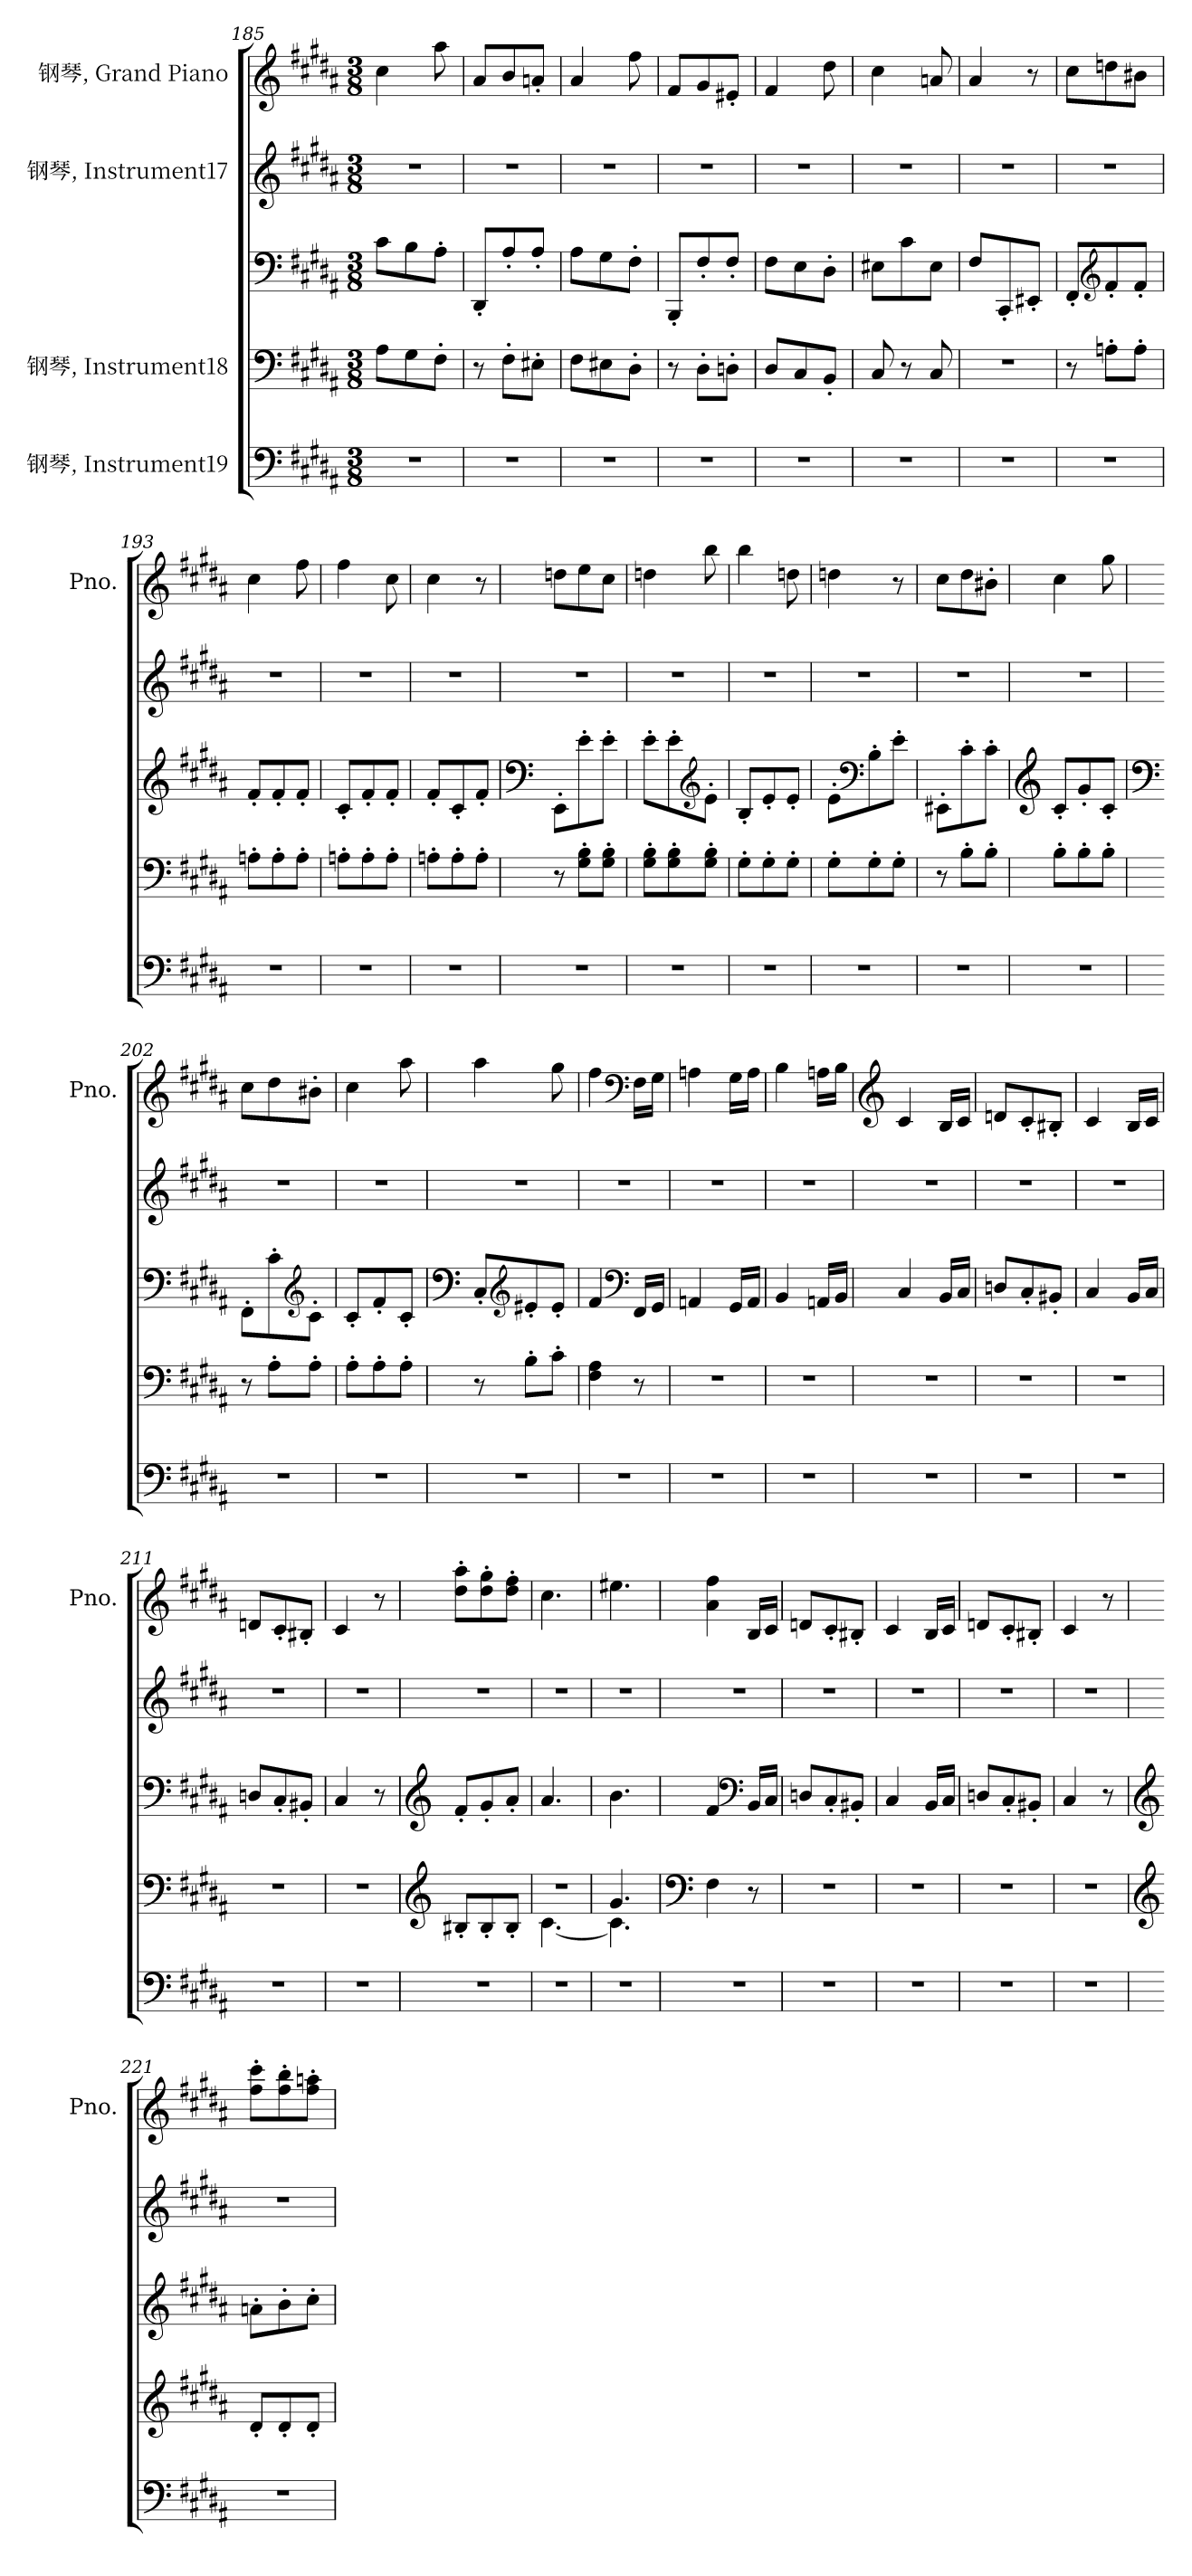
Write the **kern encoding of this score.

**kern	**kern	**kern	**kern	**kern
*part4	*part3	*part3	*part2	*part1
*staff5	*staff4	*staff3	*staff2	*staff1
*I"钢琴, Instrument19	*I"钢琴, Instrument18	*	*I"钢琴, Instrument17	*I"钢琴, Grand Piano
*	*	*	*	*I'Pno.
*clefF4	*clefF4	*clefF4	*clefG2	*clefG2
*k[f#c#g#d#a#]	*k[f#c#g#d#a#]	*k[f#c#g#d#a#]	*k[f#c#g#d#a#]	*k[f#c#g#d#a#]
*M3/8	*M3/8	*M3/8	*M3/8	*M3/8
=185	=185	=185	=185	=185
4.r	8A#\L	8c#\L	4.r	4cc#\
.	8G#\	8B\	.	.
.	8F#'\J	8A#'\J	.	8aa#\
=186	=186	=186	=186	=186
4.r	8r	8DD#'/L	4.r	8a#/L
.	8F#'\L	8A#'/	.	8b/
.	8E#X'\J	8A#'/J	.	8an'/J
=187	=187	=187	=187	=187
4.r	8F#\L	8A#\L	4.r	4a#/
.	8E#X\	8G#\	.	.
.	8D#'\J	8F#'\J	.	8ff#\
=188	=188	=188	=188	=188
4.r	8r	8BBB'/L	4.r	8f#/L
.	8D#'\L	8F#'/	.	8g#/
.	8Dn'\J	8F#'/J	.	8e#X'/J
=189	=189	=189	=189	=189
4.r	8D#/L	8F#\L	4.r	4f#/
.	8C#/	8E\	.	.
.	8BB'/J	8D#'\J	.	8dd#\
=190	=190	=190	=190	=190
4.r	8C#/	8E#X\L	4.r	4cc#\
.	8r	8c#\	.	.
.	8C#/	8E#\J	.	8an/
!!LO:PB:g=z
=191	=191	=191	=191	=191
4.r	4.r	8F#/L	4.r	4a#/
.	.	8CC#'/	.	.
.	.	8EE#X'/J	.	8r
=192	=192	=192	=192	=192
4.r	8r	8FF#'/L	4.r	8cc#\L
*	*	*clefG2	*	*
.	8An'\L	8f#'/	.	8ddn\
.	8A'\J	8f#'/J	.	8b#X\J
=193	=193	=193	=193	=193
4.r	8An'\L	8f#'/L	4.r	4cc#\
.	8A'\	8f#'/	.	.
.	8A'\J	8f#'/J	.	8ff#\
=194	=194	=194	=194	=194
4.r	8An'\L	8c#'/L	4.r	4ff#\
.	8A'\	8f#'/	.	.
.	8A'\J	8f#'/J	.	8cc#\
=195	=195	=195	=195	=195
4.r	8An'\L	8f#'/L	4.r	4cc#\
.	8A'\	8c#'/	.	.
.	8A'\J	8f#'/J	.	8r
=196	=196	=196	=196	=196
*	*	*clefF4	*	*
4.r	8r	8EE'\L	4.r	8ddn\L
.	8G#\' 8B\'L	8e'\	.	8ee\
.	8G#\' 8B\'J	8e'\J	.	8cc#\J
=197	=197	=197	=197	=197
4.r	8G#\' 8B\'L	8e'\L	4.r	4ddn\
.	8G#\' 8B\'	8e'\	.	.
*	*	*clefG2	*	*
.	8G#\' 8B\'J	8e'\J	.	8bb\
=198	=198	=198	=198	=198
4.r	8G#'\L	8B'/L	4.r	4bb\
.	8G#'\	8e'/	.	.
.	8G#'\J	8e'/J	.	8ddn\
!!LO:LB:g=z
=199	=199	=199	=199	=199
4.r	8G#'\L	8e'\L	4.r	4ddn\
*	*	*clefF4	*	*
.	8G#'\	8B'\	.	.
.	8G#'\J	8e'\J	.	8r
=200	=200	=200	=200	=200
4.r	8r	8EE#X'\L	4.r	8cc#\L
.	8B'\L	8c#'\	.	8dd#\
.	8B'\J	8c#'\J	.	8b#X'\J
=201	=201	=201	=201	=201
*	*	*clefG2	*	*
4.r	8B'\L	8c#'/L	4.r	4cc#\
.	8B'\	8g#'/	.	.
.	8B'\J	8c#'/J	.	8gg#\
=202	=202	=202	=202	=202
*	*	*clefF4	*	*
4.r	8r	8FF#'\L	4.r	8cc#\L
.	8A#'\L	8c#'\	.	8dd#\
*	*	*clefG2	*	*
.	8A#'\J	8c#'\J	.	8b#X'\J
=203	=203	=203	=203	=203
4.r	8A#'\L	8c#'/L	4.r	4cc#\
.	8A#'\	8f#'/	.	.
.	8A#'\J	8c#'/J	.	8aa#\
=204	=204	=204	=204	=204
*	*	*clefF4	*	*
4.r	8r	8C#'/L	4.r	4aa#\
*	*	*clefG2	*	*
.	8B'\L	8e#X'/	.	.
.	8c#'\J	8e#'/J	.	8gg#\
!!LO:PB:g=z
=205	=205	=205	=205	=205
4.r	4F#\ 4A#\	4f#/	4.r	4ff#\
*	*	*clefF4	*	*clefF4
.	8r	16FF#/LL	.	16F#\LL
.	.	16GG#/JJ	.	16G#\JJ
=206	=206	=206	=206	=206
4.r	4.r	4AAn/	4.r	4An\
.	.	16GG#/LL	.	16G#\LL
.	.	16AA/JJ	.	16A\JJ
=207	=207	=207	=207	=207
4.r	4.r	4BB/	4.r	4B\
.	.	16AAn/LL	.	16An\LL
.	.	16BB/JJ	.	16B\JJ
=208	=208	=208	=208	=208
*	*	*	*	*clefG2
4.r	4.r	4C#/	4.r	4c#/
.	.	16BB/LL	.	16B/LL
.	.	16C#/JJ	.	16c#/JJ
=209	=209	=209	=209	=209
4.r	4.r	8Dn/L	4.r	8dn/L
.	.	8C#'/	.	8c#'/
.	.	8BB#X'/J	.	8B#X'/J
=210	=210	=210	=210	=210
4.r	4.r	4C#/	4.r	4c#/
.	.	16BB/LL	.	16B/LL
.	.	16C#/JJ	.	16c#/JJ
=211	=211	=211	=211	=211
4.r	4.r	8Dn/L	4.r	8dn/L
.	.	8C#'/	.	8c#'/
.	.	8BB#X'/J	.	8B#X'/J
=212	=212	=212	=212	=212
4.r	4.r	4C#/	4.r	4c#/
.	.	8r	.	8r
!!LO:LB:g=z
=213	=213	=213	=213	=213
*	*clefG2	*clefG2	*	*
4.r	8B#X'/L	8f#'/L	4.r	8dd#\' 8aa#\'L
.	8B#'/	8g#'/	.	8dd#\' 8gg#\'
.	8B#'/J	8a#'/J	.	8dd#\' 8ff#\'J
=214	=214	=214	=214	=214
*	*^	*	*	*
4.r	4.r	[4.c#\	4.a#/	4.r	4.cc#\
=215	=215	=215	=215	=215	=215
4.r	4.g#/	4.c#\]	4.b\	4.r	4.ee#X\
*	*v	*v	*	*	*
=216	=216	=216	=216	=216
*	*clefF4	*	*	*
4.r	4F#\	4f#/	4.r	4a#\ 4ff#\
*	*	*clefF4	*	*
.	8r	16BB/LL	.	16B/LL
.	.	16C#/JJ	.	16c#/JJ
=217	=217	=217	=217	=217
4.r	4.r	8Dn/L	4.r	8dn/L
.	.	8C#'/	.	8c#'/
.	.	8BB#X'/J	.	8B#X'/J
=218	=218	=218	=218	=218
4.r	4.r	4C#/	4.r	4c#/
.	.	16BB/LL	.	16B/LL
.	.	16C#/JJ	.	16c#/JJ
=219	=219	=219	=219	=219
4.r	4.r	8Dn/L	4.r	8dn/L
.	.	8C#'/	.	8c#'/
.	.	8BB#X'/J	.	8B#X'/J
=220	=220	=220	=220	=220
4.r	4.r	4C#/	4.r	4c#/
.	.	8r	.	8r
!!LO:PB:g=z
=221	=221	=221	=221	=221
*	*clefG2	*clefG2	*	*
4.r	8d#'/L	8an'\L	4.r	8ff#\' 8ccc#\'L
.	8d#'/	8b'\	.	8ff#\' 8bb\'
.	8d#'/J	8cc#'\J	.	8ff#\' 8aan\'J
=	=	=	=	=
*-	*-	*-	*-	*-
